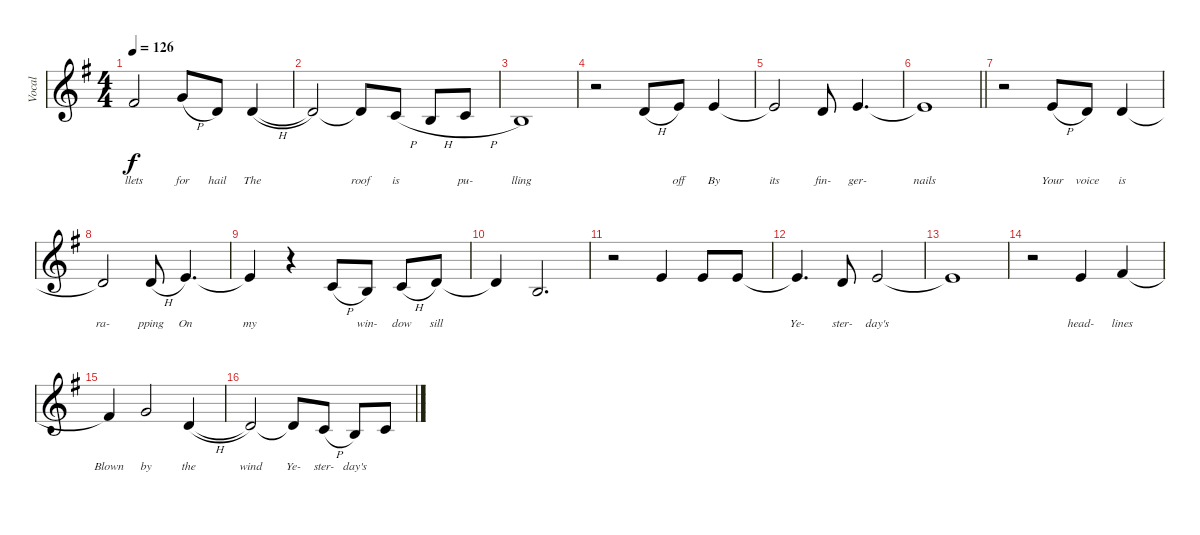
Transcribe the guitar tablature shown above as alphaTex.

\track ("Vocal" "Vocal") {instrument frenchhorn}
\staff {score}
\tuning (E4 B3 G3 D3 A2 E2) {hide}
\ts (4 4)
\tempo 126
\clef g2
\ks eminor
2.1.2{lyrics (0 "llets") lyrics (1 "") lyrics (2 "") lyrics (3 "") lyrics (4 "") dy f} 8.2{h}.8{lyrics (0 "for") lyrics (1 "") lyrics (2 "") lyrics (3 "") lyrics (4 "")} 3.2.8{lyrics (0 "hail") lyrics (1 "") lyrics (2 "") lyrics (3 "") lyrics (4 "")} 3.2{h}.4{lyrics (0 "The") lyrics (1 "") lyrics (2 "") lyrics (3 "") lyrics (4 "")} |
3.2{t}.2{lyrics (0 "") lyrics (1 "") lyrics (2 "") lyrics (3 "") lyrics (4 "")} 3.2{t}.8{lyrics (0 "roof") lyrics (1 "") lyrics (2 "") lyrics (3 "") lyrics (4 "")} 1.2{h}.8{lyrics (0 "is") lyrics (1 "") lyrics (2 "") lyrics (3 "") lyrics (4 "")} 0.2{h}.8{lyrics (0 "") lyrics (1 "") lyrics (2 "") lyrics (3 "") lyrics (4 "")} 1.2{h}.8{lyrics (0 "pu-") lyrics (1 "") lyrics (2 "") lyrics (3 "") lyrics (4 "")} |
0.2.1{lyrics (0 "lling") lyrics (1 "") lyrics (2 "") lyrics (3 "") lyrics (4 "")} |
r.2 3.2{h}.8{lyrics (0 "") lyrics (1 "") lyrics (2 "") lyrics (3 "") lyrics (4 "")} 5.2.8{lyrics (0 "off") lyrics (1 "") lyrics (2 "") lyrics (3 "") lyrics (4 "")} 0.1.4{lyrics (0 "By") lyrics (1 "") lyrics (2 "") lyrics (3 "") lyrics (4 "")} |
0.1{t}.2{lyrics (0 "its") lyrics (1 "") lyrics (2 "") lyrics (3 "") lyrics (4 "")} 3.2.8{lyrics (0 "fin-") lyrics (1 "") lyrics (2 "") lyrics (3 "") lyrics (4 "")} 0.1.4{d lyrics (0 "ger-") lyrics (1 "") lyrics (2 "") lyrics (3 "") lyrics (4 "")} |
\barLineRight lightlight
0.1{t}.1{lyrics (0 "nails") lyrics (1 "") lyrics (2 "") lyrics (3 "") lyrics (4 "")} |
r.2 5.2{h}.8{lyrics (0 "Your") lyrics (1 "") lyrics (2 "") lyrics (3 "") lyrics (4 "")} 3.2.8{lyrics (0 "voice") lyrics (1 "") lyrics (2 "") lyrics (3 "") lyrics (4 "")} 3.2.4{lyrics (0 "is") lyrics (1 "") lyrics (2 "") lyrics (3 "") lyrics (4 "")} |
3.2{t}.2{lyrics (0 "ra-") lyrics (1 "") lyrics (2 "") lyrics (3 "") lyrics (4 "")} 3.2{h}.8{lyrics (0 "pping") lyrics (1 "") lyrics (2 "") lyrics (3 "") lyrics (4 "")} 5.2.4{d lyrics (0 "On") lyrics (1 "") lyrics (2 "") lyrics (3 "") lyrics (4 "")} |
5.2{t}.4{lyrics (0 "my") lyrics (1 "") lyrics (2 "") lyrics (3 "") lyrics (4 "")} r.4 1.2{h}.8{lyrics (0 "") lyrics (1 "") lyrics (2 "") lyrics (3 "") lyrics (4 "")} 0.2.8{lyrics (0 "win-") lyrics (1 "") lyrics (2 "") lyrics (3 "") lyrics (4 "")} 1.2{h}.8{lyrics (0 "dow") lyrics (1 "") lyrics (2 "") lyrics (3 "") lyrics (4 "")} 3.2.8{lyrics (0 "sill") lyrics (1 "") lyrics (2 "") lyrics (3 "") lyrics (4 "")} |
3.2{t}.4{lyrics (0 "") lyrics (1 "") lyrics (2 "") lyrics (3 "") lyrics (4 "")} 0.2.2{d lyrics (0 "") lyrics (1 "") lyrics (2 "") lyrics (3 "") lyrics (4 "")} |
r.2 0.1.4{lyrics (0 "") lyrics (1 "") lyrics (2 "") lyrics (3 "") lyrics (4 "")} 0.1.8{lyrics (0 "") lyrics (1 "") lyrics (2 "") lyrics (3 "") lyrics (4 "")} 0.1.8{lyrics (0 "") lyrics (1 "") lyrics (2 "") lyrics (3 "") lyrics (4 "")} |
0.1{t}.4{d lyrics (0 "Ye-") lyrics (1 "") lyrics (2 "") lyrics (3 "") lyrics (4 "")} 3.2.8{lyrics (0 "ster-") lyrics (1 "") lyrics (2 "") lyrics (3 "") lyrics (4 "")} 0.1.2{lyrics (0 "day's") lyrics (1 "") lyrics (2 "") lyrics (3 "") lyrics (4 "")} |
0.1{t}.1{lyrics (0 "") lyrics (1 "") lyrics (2 "") lyrics (3 "") lyrics (4 "")} |
r.2 0.1.4{lyrics (0 "head-") lyrics (1 "") lyrics (2 "") lyrics (3 "") lyrics (4 "")} 2.1.4{lyrics (0 "lines") lyrics (1 "") lyrics (2 "") lyrics (3 "") lyrics (4 "")} |
2.1{t}.4{lyrics (0 "Blown") lyrics (1 "") lyrics (2 "") lyrics (3 "") lyrics (4 "")} 3.1.2{lyrics (0 "by") lyrics (1 "") lyrics (2 "") lyrics (3 "") lyrics (4 "")} 3.2{h}.4{lyrics (0 "the") lyrics (1 "") lyrics (2 "") lyrics (3 "") lyrics (4 "")} |
3.2{t}.2{lyrics (0 "wind") lyrics (1 "") lyrics (2 "") lyrics (3 "") lyrics (4 "")} 3.2{t}.8{lyrics (0 "Ye-") lyrics (1 "") lyrics (2 "") lyrics (3 "") lyrics (4 "")} 1.2{h}.8{lyrics (0 "ster-") lyrics (1 "") lyrics (2 "") lyrics (3 "") lyrics (4 "")} 0.2.8{lyrics (0 "day's") lyrics (1 "") lyrics (2 "") lyrics (3 "") lyrics (4 "")} 1.2{h}.8{lyrics (0 "") lyrics (1 "") lyrics (2 "") lyrics (3 "") lyrics (4 "")}
